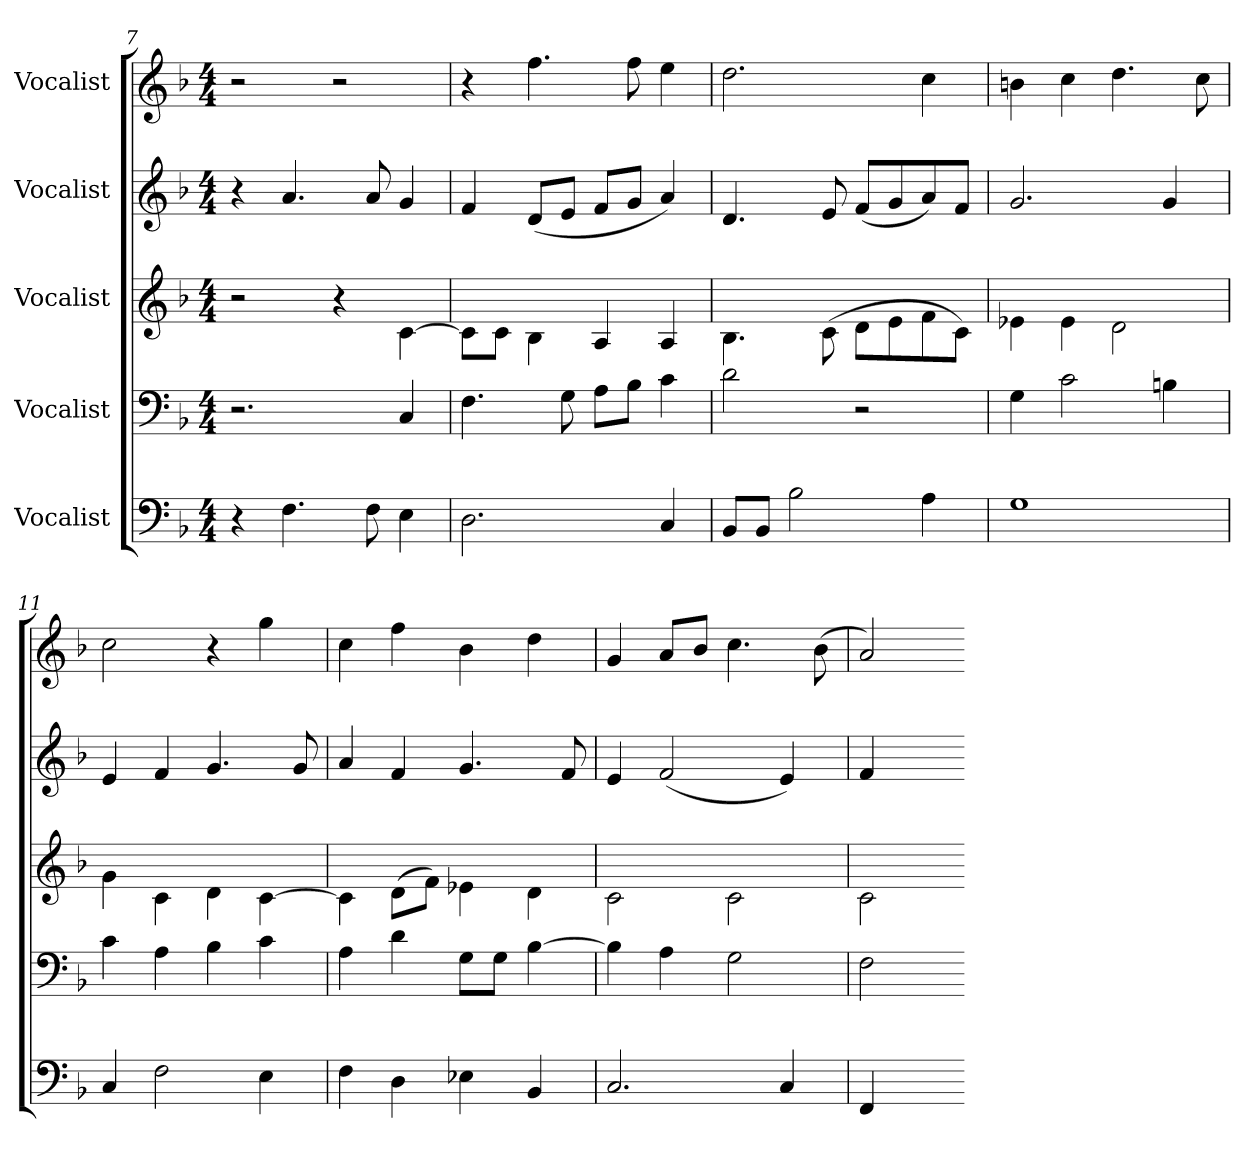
**kern	**kern	**kern	**kern	**kern
*part5	*part4	*part3	*part2	*part1
*staff5	*staff4	*staff3	*staff2	*staff1
*I"Vocalist	*I"Vocalist	*I"Vocalist	*I"Vocalist	*I"Vocalist
*clefF4	*clefF4	*clefG2	*clefG2	*clefG2
*k[b-]	*k[b-]	*k[b-]	*k[b-]	*k[b-]
*M4/4	*M4/4	*M4/4	*M4/4	*M4/4
*MM54	*MM54	*MM54	*MM54	*MM54
=7	=7	=7	=7	=7
4r	2.r	2r	4r	2r
4.F\	.	.	4.a/	.
.	.	4r	.	2r
8F\	.	.	8a/	.
4E\	4C/	[4c\	4g/	.
=8	=8	=8	=8	=8
2.D\	4.F\	8c\L]	4f/	4r
.	.	8c\J	.	.
.	.	4B-\	(8d/L	4.ff\
.	8G\	.	8e/J	.
.	8A\L	4A/	8f/L	.
.	8B-\J	.	8g/J	8ff\
4C/	4c\	4A/	4a/)	4ee\
=9	=9	=9	=9	=9
8BB-/L	2d\	4.B-\	4.d/	2.dd\
8BB-/J	.	.	.	.
2B-\	.	.	.	.
.	.	(8c\	8e/	.
.	2r	8d\L	(8f/L	.
.	.	8e\	8g/	.
4A\	.	8f\	8a/)	4cc\
.	.	8c\J)	8f/J	.
=10	=10	=10	=10	=10
1G	4G\	4e-X\	2.g/	4bn\
.	2c\	4e-\	.	4cc\
.	.	2d\	.	4.dd\
.	4Bn\	.	4g/	.
.	.	.	.	8cc\
=11	=11	=11	=11	=11
4C/	4c\	4g\	4e/	2cc\
2F\	4A\	4c\	4f/	.
.	4B-\	4d\	4.g/	4r
4E\	4c\	[4c\	.	4gg\
.	.	.	8g/	.
=12	=12	=12	=12	=12
4F\	4A\	4c\]	4a/	4cc\
4D\	4d\	(8d\L	4f/	4ff\
.	.	8f\J)	.	.
4E-X\	8G\L	4e-X\	4.g/	4b-\
.	8G\J	.	.	.
4BB-/	[4B-\	4d\	.	4dd\
.	.	.	8f/	.
=13	=13	=13	=13	=13
2.C/	4B-\]	2c\	4e/	4g/
.	4A\	.	(2f/	8a/L
.	.	.	.	8b-/J
.	2G\	2c\	.	4.cc\
4C/	.	.	4e/)	.
.	.	.	.	(8b-\
=14	=14	=14	=14	=14
4FF/	2F\	2c\	4f/	2a/)
4ryy	.	.	4ryy	.
=-	=-	=-	=-	=-
*-	*-	*-	*-	*-
